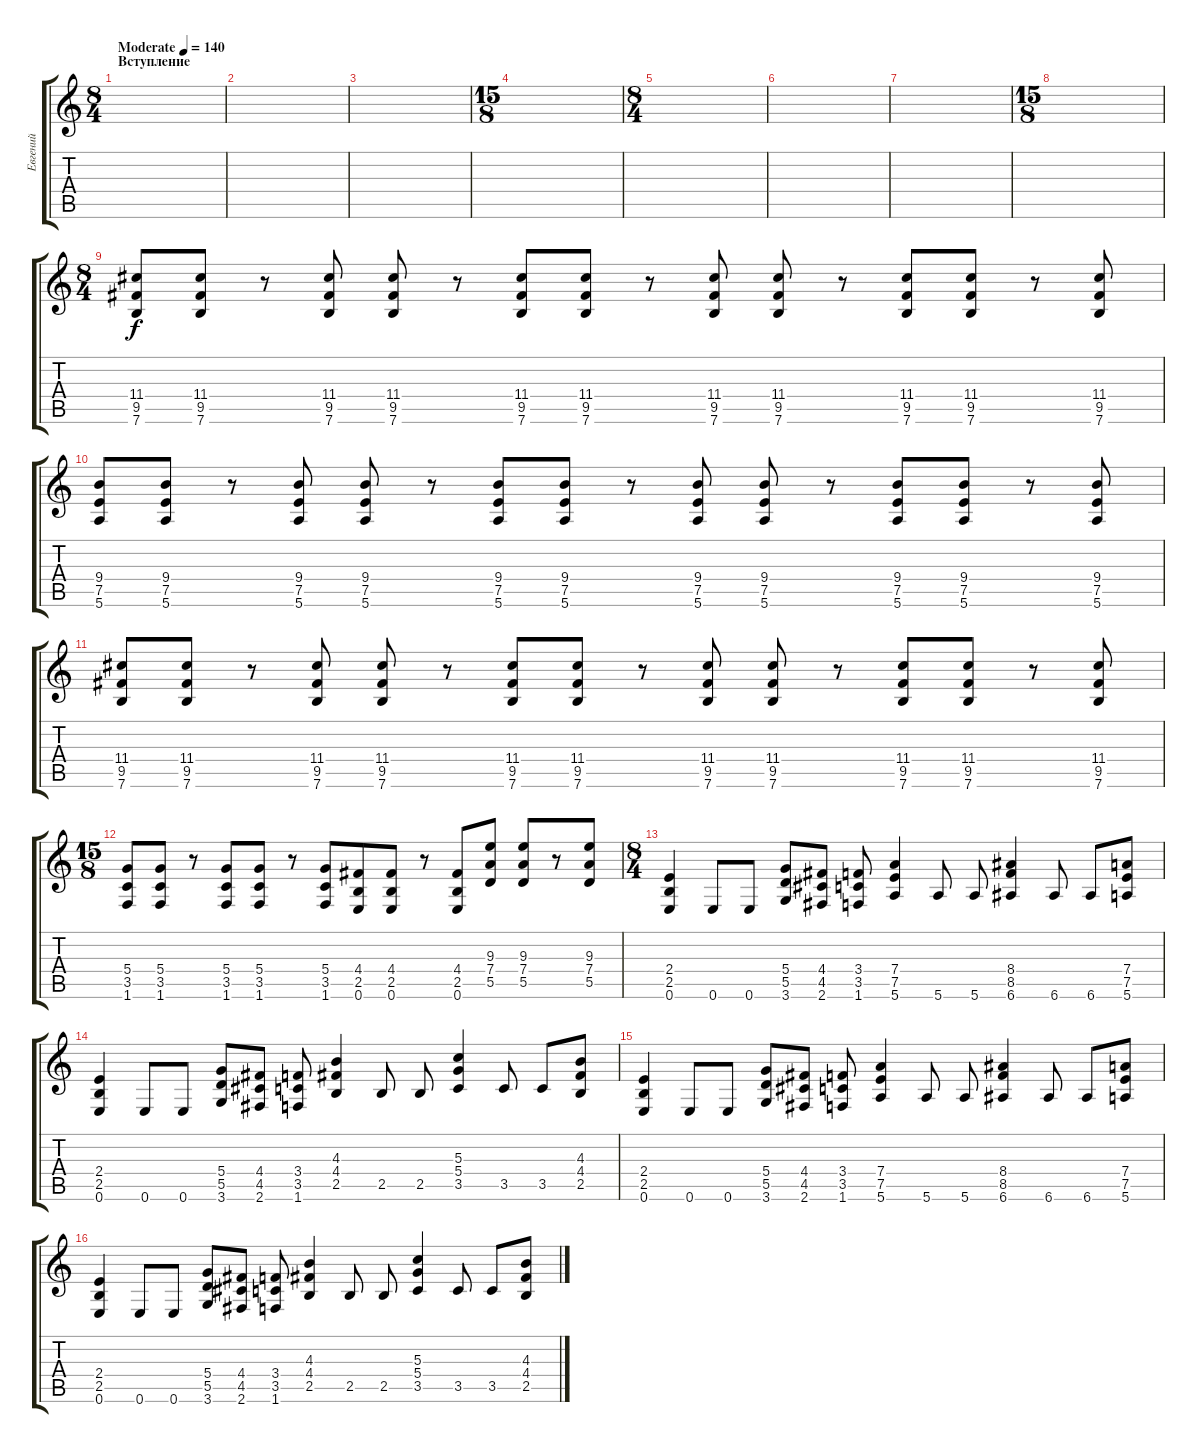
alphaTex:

\track ("Евгений" "Евгений") {instrument distortionguitar}
\staff {score tabs}
\tuning (E4 B3 G3 D3 A2 E2) {hide}
\ts (8 4)
\section ("" "Вступление")
\tempo (140 "Moderate")
\clef g2
\ks c
|
|
|
\ts (15 8)
|
\ts (8 4)
|
|
|
\ts (15 8)
|
\ts (8 4)
(11.4 9.5 7.6).8{volume 12} (11.4 9.5 7.6).8 r.8 (11.4 9.5 7.6).8 (11.4 9.5 7.6).8 r.8 (11.4 9.5 7.6).8 (11.4 9.5 7.6).8 r.8 (11.4 9.5 7.6).8 (11.4 9.5 7.6).8 r.8 (11.4 9.5 7.6).8 (11.4 9.5 7.6).8 r.8 (11.4 9.5 7.6).8 |
(9.4 7.5 5.6).8{volume 13} (9.4 7.5 5.6).8 r.8 (9.4 7.5 5.6).8 (9.4 7.5 5.6).8 r.8 (9.4 7.5 5.6).8 (9.4 7.5 5.6).8 r.8 (9.4 7.5 5.6).8 (9.4 7.5 5.6).8 r.8 (9.4 7.5 5.6).8 (9.4 7.5 5.6).8 r.8 (9.4 7.5 5.6).8 |
(11.4 9.5 7.6).8{volume 14} (11.4 9.5 7.6).8 r.8 (11.4 9.5 7.6).8 (11.4 9.5 7.6).8 r.8 (11.4 9.5 7.6).8 (11.4 9.5 7.6).8 r.8 (11.4 9.5 7.6).8 (11.4 9.5 7.6).8 r.8 (11.4 9.5 7.6).8 (11.4 9.5 7.6).8 r.8 (11.4 9.5 7.6).8 |
\ts (15 8)
(5.4 3.5 1.6).8{volume 15} (5.4 3.5 1.6).8 r.8 (5.4 3.5 1.6).8 (5.4 3.5 1.6).8 r.8 (5.4 3.5 1.6).8 (4.4 2.5 0.6).8 (4.4 2.5 0.6).8 r.8 (4.4 2.5 0.6).8 (9.3 7.4 5.5).8 (9.3 7.4 5.5).8 r.8 (9.3 7.4 5.5).8 |
\ts (8 4)
(2.4 2.5 0.6).4{volume 16} 0.6.8 0.6.8 (5.4 5.5 3.6).8 (4.4 4.5 2.6).8 (3.4 3.5 1.6).8 (7.4 7.5 5.6).4 5.6.8 5.6.8 (8.4 8.5 6.6).4 6.6.8 6.6.8 (7.4 7.5 5.6).8 |
(2.4 2.5 0.6).4 0.6.8{volume 16} 0.6.8 (5.4 5.5 3.6).8 (4.4 4.5 2.6).8 (3.4 3.5 1.6).8 (4.3 4.4 2.5).4 2.5.8 2.5.8 (5.3 5.4 3.5).4 3.5.8 3.5.8 (4.3 4.4 2.5).8 |
(2.4 2.5 0.6).4{volume 16} 0.6.8 0.6.8 (5.4 5.5 3.6).8 (4.4 4.5 2.6).8 (3.4 3.5 1.6).8 (7.4 7.5 5.6).4 5.6.8 5.6.8 (8.4 8.5 6.6).4 6.6.8 6.6.8 (7.4 7.5 5.6).8 |
(2.4 2.5 0.6).4{volume 16} 0.6.8 0.6.8 (5.4 5.5 3.6).8 (4.4 4.5 2.6).8 (3.4 3.5 1.6).8 (4.3 4.4 2.5).4 2.5.8 2.5.8 (5.3 5.4 3.5).4 3.5.8 3.5.8 (4.3 4.4 2.5).8
